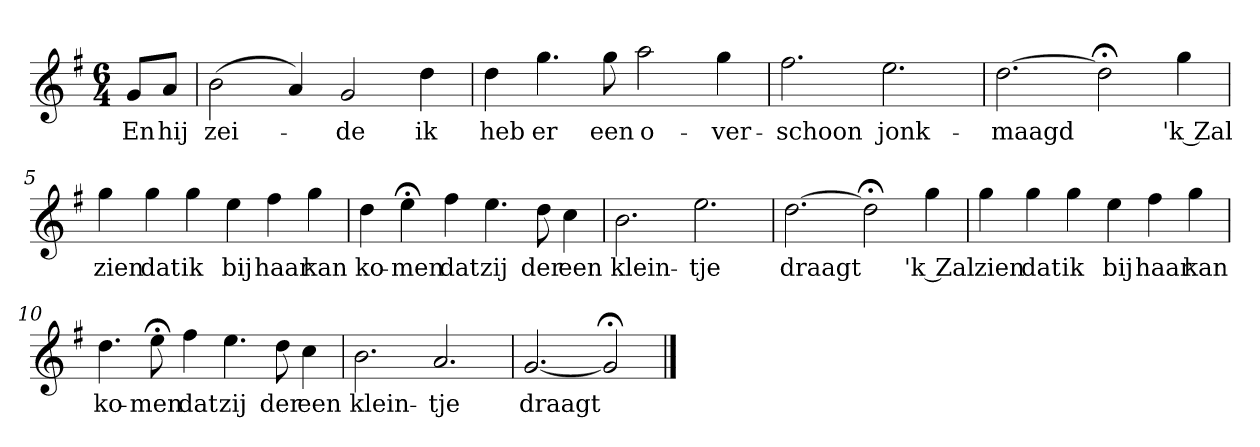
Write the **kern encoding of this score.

**kern	**text
*part1	*part1
*staff1	*staff1
*k[f#]	*
*G:	*
*M6/4	*
*MM120	*
=	=
8gL	En
8aJ	hij
=1	=1
(2b	zei-
4a)	.
2g	-de
4dd	ik
=2	=2
4dd	heb
4.gg	er
8gg	een
2aa	o-
4gg	-ver-
=3	=3
2.ff#	-schoon
2.ee	jonk-
=4	=4
[2.dd	-maagd
2dd;<]	.
4gg	'k Zal
=5	=5
4gg	zien
4gg	dat
4gg	ik
4ee	bij
4ff#	haar
4gg	kan
=6	=6
4dd	ko-
4ee;<	-men
4ff#	dat
4.ee	zij
8dd	der
4cc	een
=7	=7
2.b	klein-
2.ee	-tje
=8	=8
[2.dd	draagt
2dd;<]	.
4gg	'k Zal
=9	=9
4gg	zien
4gg	dat
4gg	ik
4ee	bij
4ff#	haar
4gg	kan
=10	=10
4.dd	ko-
8ee;<	-men
4ff#	dat
4.ee	zij
8dd	der
4cc	een
=11	=11
2.b	klein-
2.a	-tje
=12	=12
[2.g	draagt
2g;<]	.
==	==
*-	*-
